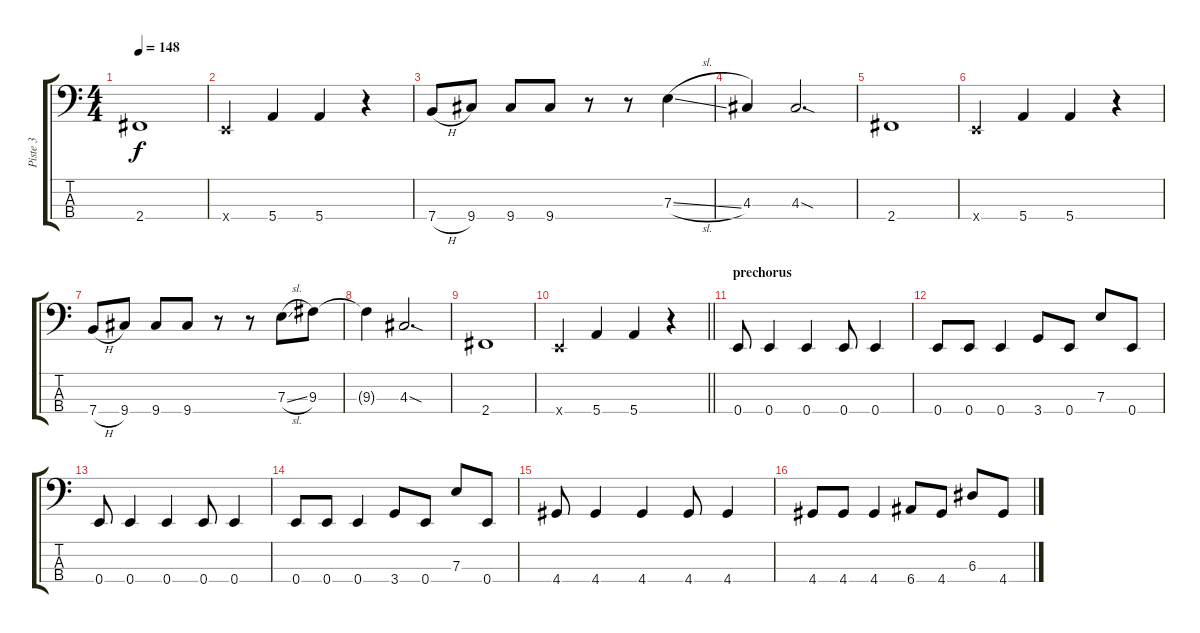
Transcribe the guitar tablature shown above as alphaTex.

\track ("Piste 3" "Piste 3") {instrument electricbassfinger}
\staff {score tabs}
\tuning (G2 D2 A1 E1) {hide}
\ts (4 4)
\tempo 148
\clef f4
\ks c
2.4.1{dy f} |
0.4{x}.4 5.4.4 5.4.4 r.4 |
7.4{h}.8 9.4.8 9.4.8 9.4.8 r.8 r.8 7.3{sl}.4 |
4.3.4 4.3{sod}.2{d} |
2.4.1 |
0.4{x}.4 5.4.4 5.4.4 r.4 |
7.4{h}.8 9.4.8 9.4.8 9.4.8 r.8 r.8 7.3{sl}.8 9.3.8 |
9.3{t}.4 4.3{sod}.2{d} |
2.4.1 |
\barLineRight lightlight
0.4{x}.4 5.4.4 5.4.4 r.4 |
\section ("" "prechorus")
0.4.8 0.4.4 0.4.4 0.4.8 0.4.4 |
0.4.8 0.4.8 0.4.4 3.4.8 0.4.8 7.3.8 0.4.8 |
0.4.8 0.4.4 0.4.4 0.4.8 0.4.4 |
0.4.8 0.4.8 0.4.4 3.4.8 0.4.8 7.3.8 0.4.8 |
4.4.8 4.4.4 4.4.4 4.4.8 4.4.4 |
4.4.8 4.4.8 4.4.4 6.4.8 4.4.8 6.3.8 4.4.8
